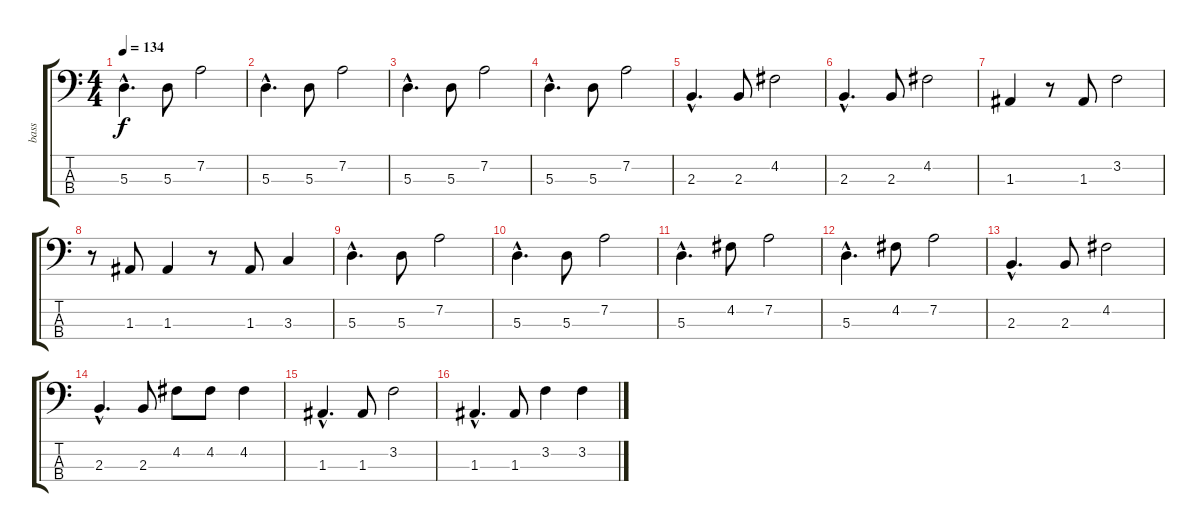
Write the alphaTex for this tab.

\track ("bass" "bass") {instrument electricbasspick}
\staff {score tabs}
\tuning (G2 D2 A1 E1) {hide}
\ts (4 4)
\tempo 134
\clef f4
\ks c
5.3{hac}.4{d dy f} 5.3.8 7.2.2 |
5.3{hac}.4{d} 5.3.8 7.2.2 |
5.3{hac}.4{d} 5.3.8 7.2.2 |
5.3{hac}.4{d} 5.3.8 7.2.2 |
2.3{hac}.4{d} 2.3.8 4.2.2 |
2.3{hac}.4{d} 2.3.8 4.2.2 |
1.3.4 r.8 1.3.8 3.2.2 |
r.8 1.3.8 1.3.4 r.8 1.3.8 3.3.4 |
5.3{hac}.4{d} 5.3.8 7.2.2 |
5.3{hac}.4{d} 5.3.8 7.2.2 |
5.3{hac}.4{d} 4.2.8 7.2.2 |
5.3{hac}.4{d} 4.2.8 7.2.2 |
2.3{hac}.4{d} 2.3.8 4.2.2 |
2.3{hac}.4{d} 2.3.8 4.2.8 4.2.8 4.2.4 |
1.3{hac}.4{d} 1.3.8 3.2.2 |
1.3{hac}.4{d} 1.3.8 3.2.4 3.2.4
